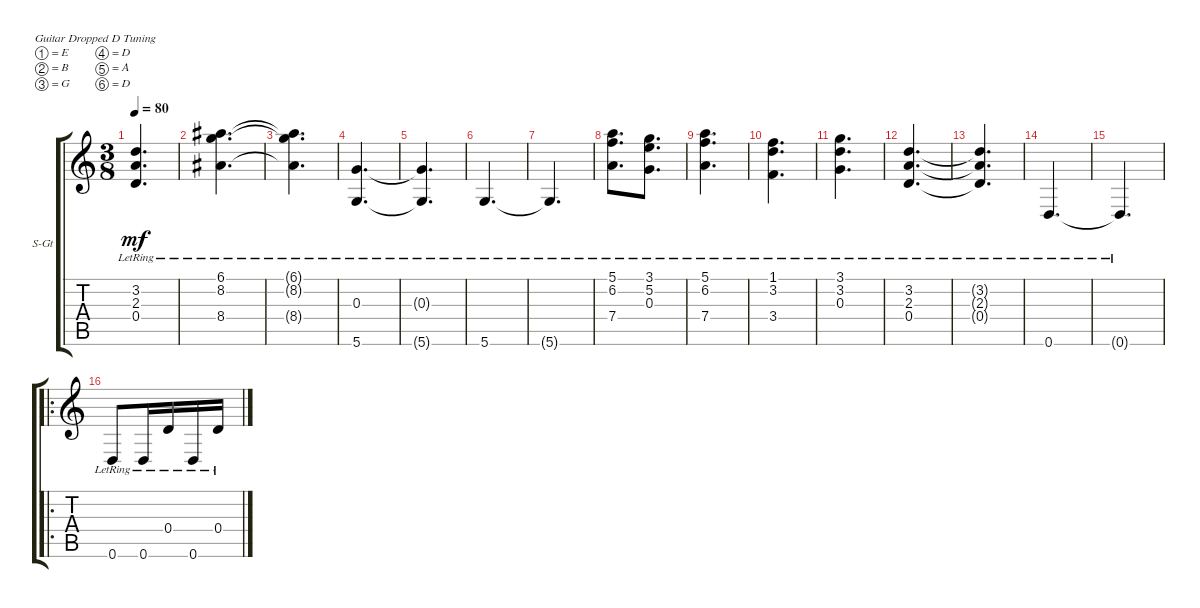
\defaultSystemsLayout 4
\bracketExtendMode groupsimilarinstruments
\firstSystemTrackNameOrientation horizontal
\otherSystemsTrackNameOrientation horizontal
\track ("Steel Guitar" "S-Gt") {instrument acousticguitarsteel}
\staff {score tabs}
\tuning (E4 B3 G3 D3 A2 D2)
\ts (3 8)
\tempo 80
\clef g2
\scale
0.275053
\ks c
(0.4{lr} 2.3{lr} 3.2{lr}).4{d dy mf instrument acousticguitarsteel} |
\scale
0.132196 (6.1{lr} 8.2{lr} 8.4{lr}).4{d} |
\scale
0.132196 (6.1{lr t} 8.2{lr t} 8.4{lr t}).4{d} |
\scale
0.132196 (0.3{lr} 5.6{lr}).4{d} |
\scale
0.196162 (0.3{lr t} 5.6{lr t}).4{d} |
\scale
0.132196 5.6{lr}.4{d} |
\scale
0.162304 5.6{lr t}.4{d} |
\scale
0.188482 (5.1{lr} 6.2{lr} 7.4{lr}).8{d} (3.1{lr} 5.2{lr} 0.3{lr}).8{d} |
\scale
0.162304 (5.1{lr} 6.2{lr} 7.4{lr}).4{d} |
\scale
0.162304 (1.1{lr} 3.2{lr} 3.4{lr}).4{d} |
\scale
0.162304 (3.1{lr} 3.2{lr} 0.3{lr}).4{d} |
\scale
0.162304 (0.4{lr} 2.3{lr} 3.2{lr}).4{d} |
\scale
0.177264 (0.4{lr t} 2.3{lr t} 3.2{lr t}).4{d} |
\scale
0.119461 0.6{lr}.4{d} |
\scale
0.119461 0.6{lr t}.4{d} |
\ro
\scale
0.213873 0.6{lr}.8 0.6{lr}.16 0.4{lr}.16 0.6{lr}.16 0.4{lr}.16
